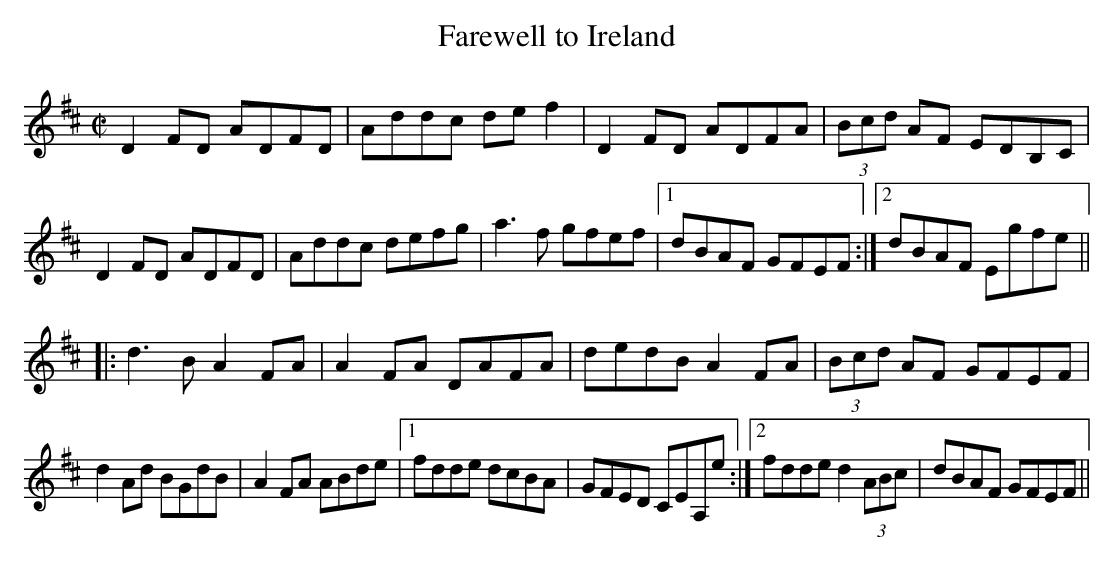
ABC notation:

X:1
T:Farewell to Ireland
M:C|
K:D
D2FD ADFD|Addc def2|D2FD ADFA|(3Bcd AF EDB,C|
D2FD ADFD|Addc defg|a3f gfef|1 dBAF GFEF:|2 dBAF Egfe||
|:d3B A2FA|A2FA DAFA|dedB A2FA|(3Bcd AF GFEF|
d2Ad BGdB|A2FA ABde|1 fdde dcBA|GFED CEA,e:|2 fdde d2 (3ABc|dBAF GFEF||
